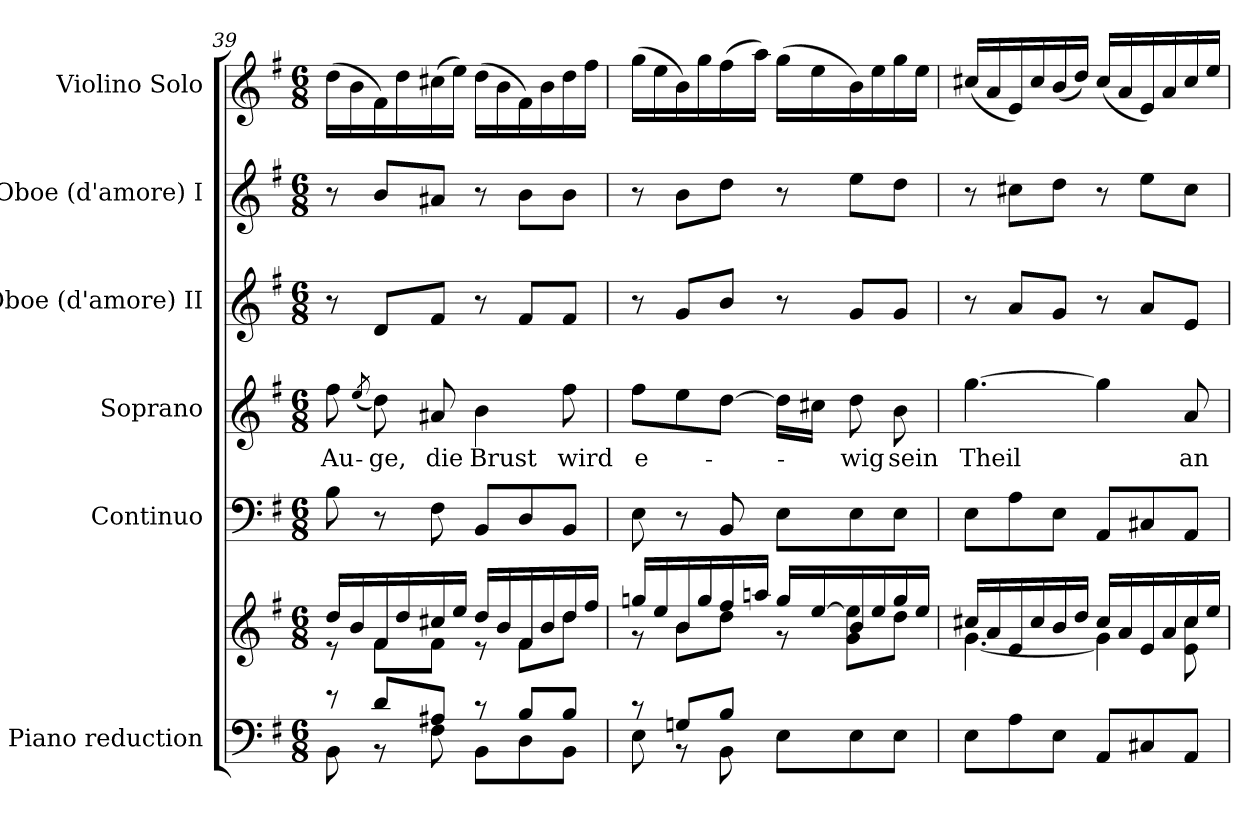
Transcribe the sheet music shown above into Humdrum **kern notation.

**kern	**kern	**kern	**kern	**text	**kern	**kern	**kern
*part6	*part6	*part5	*part4	*part4	*part3	*part2	*part1
*staff7	*staff6	*staff5	*staff4	*staff4	*staff3	*staff2	*staff1
*I"Piano reduction	*	*I"Continuo	*I"Soprano	*	*I"Oboe (d'amore) II	*I"Oboe (d'amore) I	*I"Violino Solo
*I'Pno	*	*	*	*	*I'Ob	*I'Ob	*I'Vln
*clefF4	*clefG2	*clefF4	*clefG2	*	*clefG2	*clefG2	*clefG2
*k[f#]	*k[f#]	*k[f#]	*k[f#]	*	*k[f#]	*k[f#]	*k[f#]
*M6/8	*M6/8	*M6/8	*M6/8	*	*M6/8	*M6/8	*M6/8
=39	=39	=39	=39	=39	=39	=39	=39
*^	*^	*	*	*	*	*	*
!	!	!	!	!	!	!LO:LY:b	!	!	!
8r	8BB\	16dd/LL	8r	8B\	8ff#\	Au-	8r	8r	(16dd\LL
.	.	16b/	.	.	.	.	.	.	16b\
.	.	.	.	.	(8qee/	.	.	.	.
!	!	!	!	!	!	!LO:LY:b	!	!	!
8d/L	8r	16f#/	8f#\L	8r	8dd\)	-ge,	8d/L	8b/L	16f#\)
.	.	16dd/	.	.	.	.	.	.	16dd\
!	!	!	!	!	!	!LO:LY:b	!	!	!
8A#X/J	8F#\	16cc#X/	8f#\J	8F#\	8a#X/	die	8f#/J	8a#X/J	(16cc#X\
.	.	16ee/JJ	.	.	.	.	.	.	16ee\JJ)
!	!	!	!	!	!	!LO:LY:b	!	!	!
8r	8BB\L	16dd/LL	8r	8BB/L	4b\	Brust	8r	8r	(16dd\LL
.	.	16b/	.	.	.	.	.	.	16b\
8B/L	8D\	16f#/	8f#\L	8D/	.	.	8f#/L	8b\L	16f#\)
.	.	16b/	.	.	.	.	.	.	16b\
!	!	!	!	!	!	!LO:LY:b	!	!	!
8B/J	8BB\J	16dd/	8dd\J	8BB/J	8ff#\	wird	8f#/J	8b\J	16dd\
.	.	16ff#/JJ	.	.	.	.	.	.	16ff#\JJ
=40	=40	=40	=40	=40	=40	=40	=40	=40	=40
!	!	!	!	!	!	!LO:LY:b	!	!	!
8r	8E\	16ggn/LL	8r	8E\	8ff#\L	e-	8r	8r	(16gg\LL
.	.	16ee/	.	.	.	.	.	.	16ee\
8Gn/L	8r	16b/	8b\L	8r	8ee\	.	8g/L	8b\L	16b\)
.	.	16gg/	.	.	.	.	.	.	16gg\
8B/J	8BB\	16ff#/	8dd\J	8BB/	[8dd\J	.	8b/J	8dd\J	(16ff#\
.	.	16aan/JJ	.	.	.	.	.	.	16aa\JJ)
4.ryy	8E\L	16gg/LL	8r	8E\L	16dd\LL]	.	8r	8r	(16gg\LL
.	.	[<16ee/	.	.	16cc#X\JJ	.	.	.	16ee\
!	!	!	!	!	!	!LO:LY:b	!	!	!
.	8E\	16b/	8g\ 8ee\]L	8E\	8dd\	-wig	8g/L	8ee\L	16b\)
.	.	16ee/	.	.	.	.	.	.	16ee\
!	!	!	!	!	!	!LO:LY:b	!	!	!
.	8E\J	16gg/	8dd\J	8E\J	8b\	sein	8g/J	8dd\J	16gg\
.	.	16ee/JJ	.	.	.	.	.	.	16ee\JJ
*v	*v	*	*	*	*	*	*	*	*
=41	=41	=41	=41	=41	=41	=41	=41	=41
!	!	!	!	!	!LO:LY:b	!	!	!
8E\L	16cc#X/LL	[4.g\	8E\L	[4.gg\	Theil	8r	8r	(16cc#X/LL
.	16a/	.	.	.	.	.	.	16a/
8A\	16e/	.	8A\	.	.	8a/L	8cc#X\L	16e/)
.	16cc#/	.	.	.	.	.	.	16cc#/
8E\J	16b/	.	8E\J	.	.	8g/J	8dd\J	(16b/
.	16dd/JJ	.	.	.	.	.	.	16dd/JJ)
8AA/L	16cc#/LL	4g\]	8AA/L	4gg\]	.	8r	8r	(16cc#/LL
.	16a/	.	.	.	.	.	.	16a/
8C#X/	16e/	.	8C#X/	.	.	8a/L	8ee\L	16e/)
.	16a/	.	.	.	.	.	.	16a/
!	!	!	!	!	!LO:LY:b	!	!	!
8AA/J	16cc#/	8e\ 8cc#\	8AA/J	8a/	an	8e/J	8cc#\J	16cc#/
.	16ee/JJ	.	.	.	.	.	.	16ee/JJ
*	*v	*v	*	*	*	*	*	*
=	=	=	=	=	=	=	=
*-	*-	*-	*-	*-	*-	*-	*-
